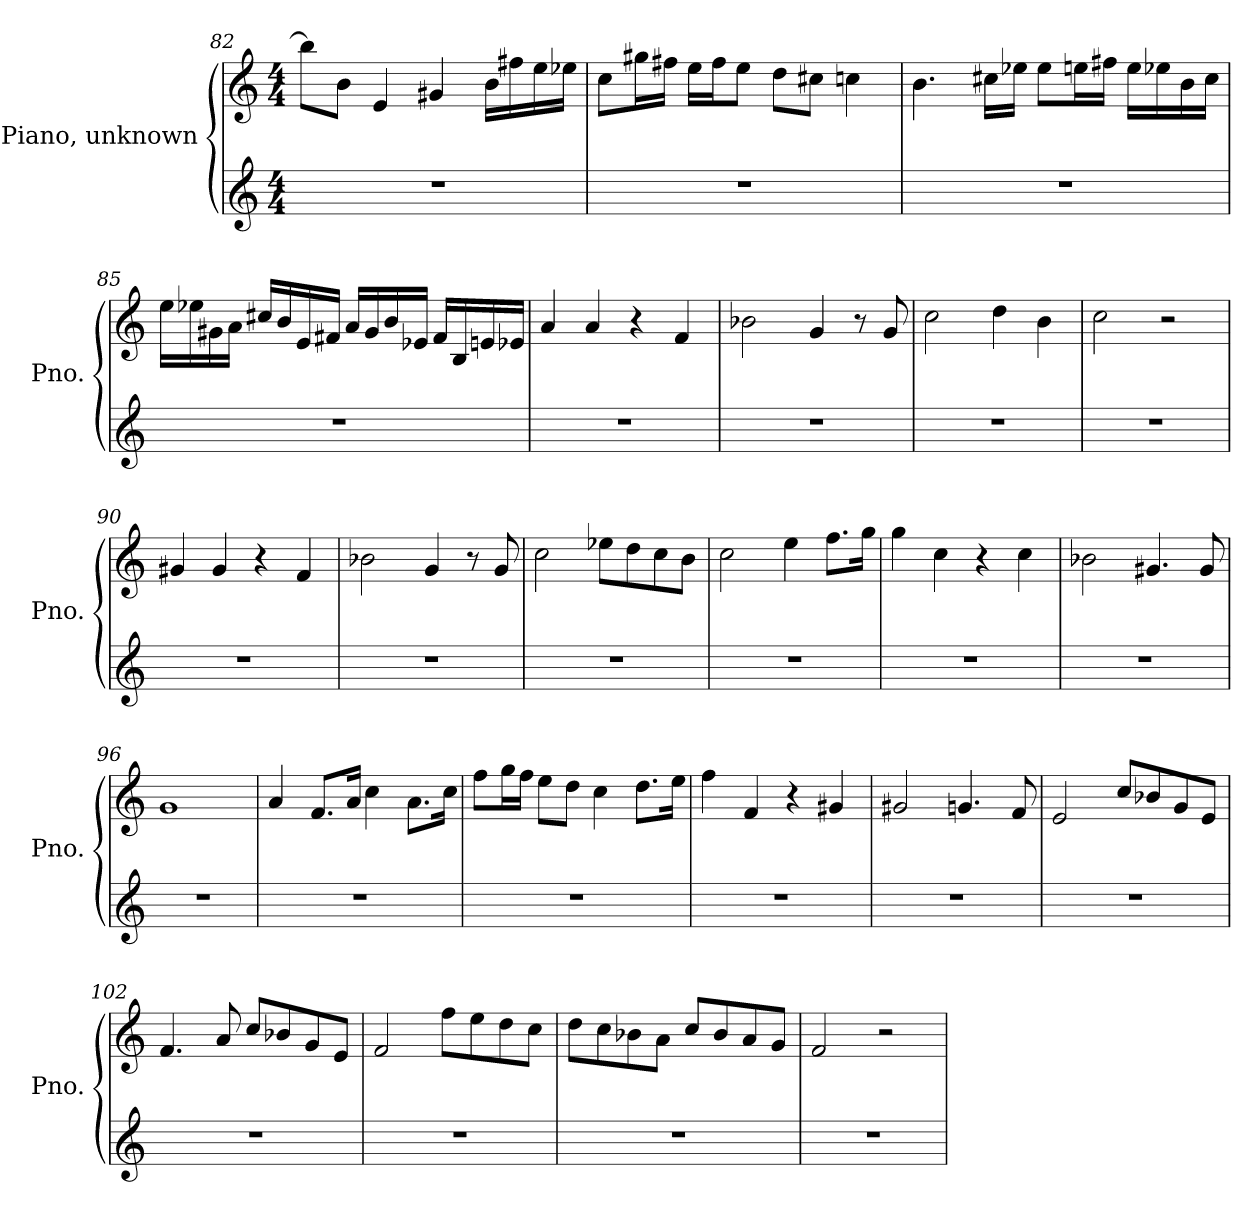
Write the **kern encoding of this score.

**kern	**kern
*part1	*part1
*staff2	*staff1
*I"Piano, unknown	*
*I'Pno.	*
*clefG2	*clefG2
*k[]	*k[]
*M4/4	*M4/4
=82	=82
1r	8bb\L]
.	8b\J
.	4e/
.	4g#X/
.	16b\LL
.	16ff#X\
.	16ee\
.	16ee-X\JJ
!!LO:LB:g=z
=83	=83
1r	8cc\L
.	16gg#X\L
.	16ff#X\JJ
.	16ee\LL
.	16ff#\J
.	8ee\J
.	8dd\L
.	8cc#X\J
.	4ccn\
=84	=84
1r	4.b\
.	16cc#X\LL
.	16ee-X\JJ
.	8ee-\L
.	16een\L
.	16ff#X\JJ
.	16ee\LL
.	16ee-X\
.	16b\
.	16cc#\JJ
!!LO:LB:g=z
=85	=85
1r	16ee\LL
.	16ee-X\
.	16g#X\
.	16a\JJ
.	16cc#X/LL
.	16b/
.	16e/
.	16f#X/JJ
.	16a/LL
.	16g#/
.	16b/
.	16e-X/JJ
.	16f#/LL
.	16B/
.	16en/
.	16e-X/JJ
=86	=86
1r	4a/
.	4a/
.	4r
.	4f/
=87	=87
1r	2b-X\
.	4g/
.	8r
.	8g/
=88	=88
1r	2cc\
.	4dd\
.	4b\
=89	=89
1r	2cc\
.	2r
=90	=90
1r	4g#X/
.	4g#/
.	4r
.	4f/
!!LO:LB:g=z
=91	=91
1r	2b-X\
.	4g/
.	8r
.	8g/
=92	=92
1r	2cc\
.	8ee-X\L
.	8dd\
.	8cc\
.	8b\J
=93	=93
1r	2cc\
.	4ee\
.	8.ff\L
.	16gg\Jk
=94	=94
1r	4gg\
.	4cc\
.	4r
.	4cc\
=95	=95
1r	2b-X\
.	4.g#X/
.	8g#/
=96	=96
1r	1g
=97	=97
1r	4a/
.	8.f/L
.	16a/Jk
.	4cc\
.	8.a\L
.	16cc\Jk
!!LO:LB:g=z
=98	=98
1r	8ff\L
.	16gg\L
.	16ff\JJ
.	8ee\L
.	8dd\J
.	4cc\
.	8.dd\L
.	16ee\Jk
=99	=99
1r	4ff\
.	4f/
.	4r
.	4g#X/
=100	=100
1r	2g#X/
.	4.gn/
.	8f/
=101	=101
1r	2e/
.	8cc/L
.	8b-X/
.	8g/
.	8e/J
=102	=102
1r	4.f/
.	8a/
.	8cc/L
.	8b-X/
.	8g/
.	8e/J
=103	=103
1r	2f/
.	8ff\L
.	8ee\
.	8dd\
.	8cc\J
!!LO:PB:g=z
=104	=104
1r	8dd\L
.	8cc\
.	8b-X\
.	8a\J
.	8cc/L
.	8b-/
.	8a/
.	8g/J
=105	=105
1r	2f/
.	2r
=	=
*-	*-
